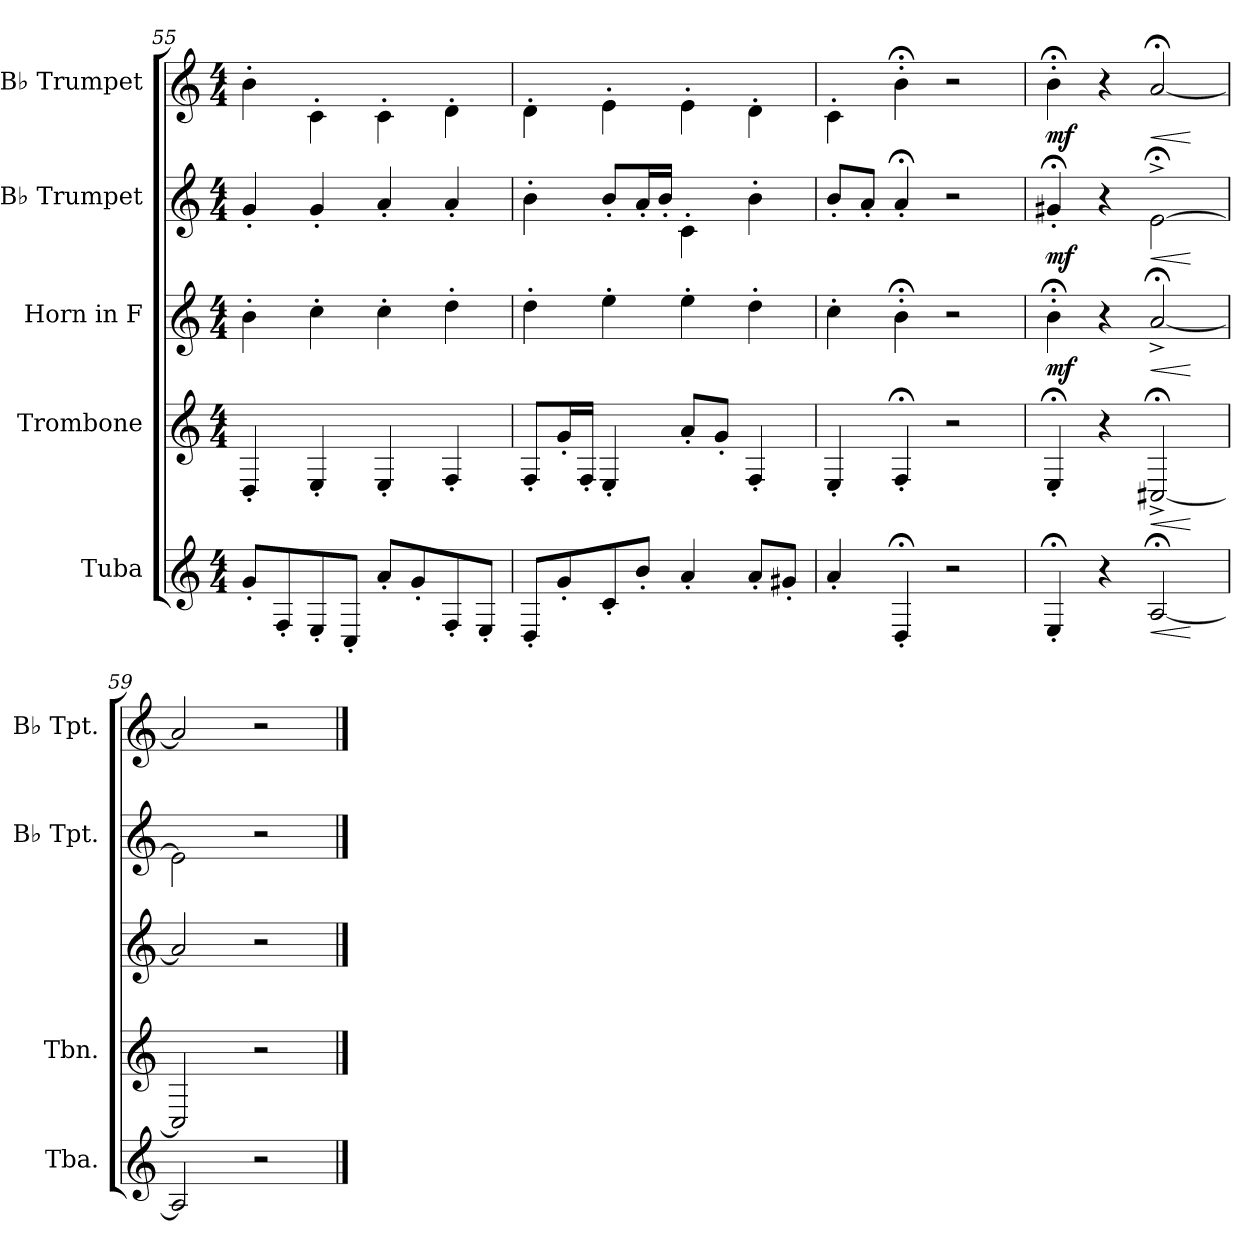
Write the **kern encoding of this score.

**kern	**dynam	**kern	**dynam	**kern	**dynam	**kern	**dynam	**kern	**dynam
*part5	*part5	*part4	*part4	*part3	*part3	*part2	*part2	*part1	*part1
*staff5	*staff5	*staff4	*staff4	*staff3	*staff3	*staff2	*staff2	*staff1	*staff1
*I"Tuba	*	*I"Trombone	*	*I"Horn in F	*	*I"B♭ Trumpet	*	*I"B♭ Trumpet	*
*I'Tba.	*	*I'Tbn.	*	*	*	*I'B♭ Tpt.	*	*I'B♭ Tpt.	*
!!LO:LB:g=z
*clefG2	*	*clefG2	*	*clefG2	*	*clefG2	*	*clefG2	*
*	*	*	*	*ITrd4c7	*	*ITrd1c2	*	*ITrd1c2	*
*k[]	*	*k[]	*	*k[b-]	*	*k[b-e-]	*	*k[b-e-]	*
*M4/4	*	*M4/4	*	*M4/4	*	*M4/4	*	*M4/4	*
=55	=55	=55	=55	=55	=55	=55	=55	=55	=55
8g'/L	.	4D'/	.	4e'\	.	4f'/	.	4a'\	.
8F'/	.	.	.	.	.	.	.	.	.
8E'/	.	4E'/	.	4f'\	.	4f'/	.	4B-'\	.
8C'/J	.	.	.	.	.	.	.	.	.
8a'/L	.	4E'/	.	4f'\	.	4g'/	.	4B-'\	.
8g'/	.	.	.	.	.	.	.	.	.
8F'/	.	4F'/	.	4g'\	.	4g'/	.	4c'\	.
8E'/J	.	.	.	.	.	.	.	.	.
=56	=56	=56	=56	=56	=56	=56	=56	=56	=56
8D'/L	.	8F'/L	.	4g'\	.	4a'\	.	4c'\	.
8g'/	.	16g'/L	.	.	.	.	.	.	.
.	.	16F'/JJ	.	.	.	.	.	.	.
8c'/	.	4E'/	.	4a'\	.	8a'/L	.	4d'\	.
8b'/J	.	.	.	.	.	16g'/L	.	.	.
.	.	.	.	.	.	16a'/JJ	.	.	.
4a'/	.	8a'/L	.	4a'\	.	4B-'\	.	4d'\	.
.	.	8g'/J	.	.	.	.	.	.	.
8a'/L	.	4F'/	.	4g'\	.	4a'\	.	4c'\	.
8g#X'/J	.	.	.	.	.	.	.	.	.
=57	=57	=57	=57	=57	=57	=57	=57	=57	=57
4a'/	.	4E'/	.	4f'\	.	8a'/L	.	4B-'\	.
.	.	.	.	.	.	8g'/J	.	.	.
4D;<'/	.	4F;<'/	.	4e;<'\	.	4g;<'/	.	4a;<'\	.
2r	.	2r	.	2r	.	2r	.	2r	.
=58	=58	=58	=58	=58	=58	=58	=58	=58	=58
!	!	!	!	!	!LO:DY:b	!	!LO:DY:b	!	!LO:DY:b
4E;<'/	.	4E;<'/	.	4e;<'\	mf	4f#X;<'/	mf	4a;<'\	mf
4r	.	4r	.	4r	.	4r	.	4r	.
!	!LO:HP:b	!	!LO:HP:b	!	!LO:HP:b	!	!LO:HP:b	!	!LO:HP:b
!	!LO:DY:n=1:b	!	!	!	!	!	!	!	!
!	!LO:DY:n=2:b	!	!LO:DY:n=1:b	!	!	!	!	!	!
!	!	!	!LO:DY:n=2:b	!	!LO:DY:n=1:b	!	!	!	!
!	!	!	!	!	!LO:DY:n=2:b	!	!LO:DY:n=1:b	!	!
!	!	!	!	!	!	!	!LO:DY:n=2:b	!	!LO:DY:n=1:b
!	!	!	!	!	!	!	!	!	!LO:DY:n=2:b
[2A;</	< fp fff	[2C#X;<^/	< fp fff	[2d;<^/	< fp fff	[2d;<^\	< fp fff	[2g;</	< fp fff
.	[	.	[	.	[	.	[	.	[
=59	=59	=59	=59	=59	=59	=59	=59	=59	=59
2A/]	.	2C#/]	.	2d/]	.	2d\]	.	2g/]	.
2r	.	2r	.	2r	.	2r	.	2r	.
==	==	==	==	==	==	==	==	==	==
*-	*-	*-	*-	*-	*-	*-	*-	*-	*-
